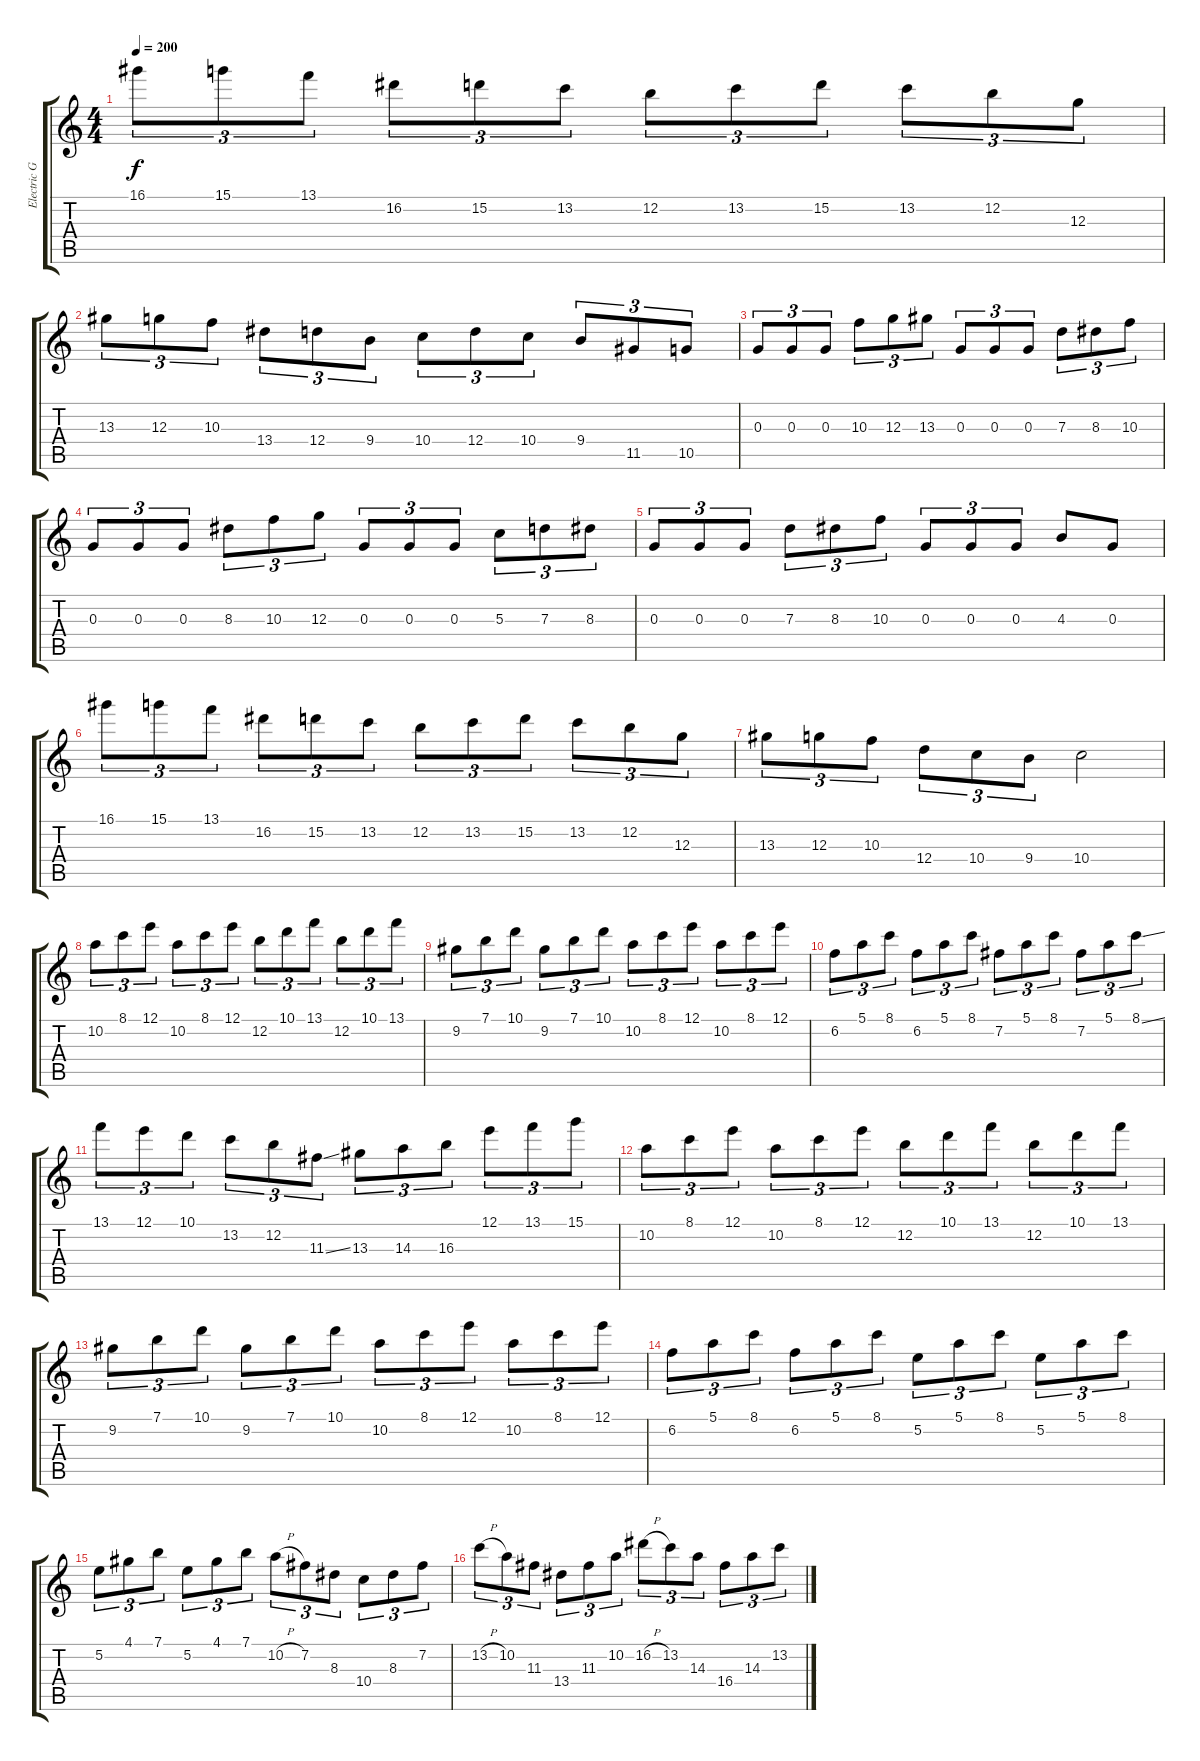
\track ("Electric Guitar" "Electric G") {instrument distortionguitar}
\staff {score tabs}
\tuning (E4 B3 G3 D3 A2 E2) {hide}
\ts (4 4)
\tempo 200
\clef g2
\ks c
16.1.8{tu (3 2) dy f} 15.1.8{tu (3 2)} 13.1.8{tu (3 2)} 16.2.8{tu (3 2)} 15.2.8{tu (3 2)} 13.2.8{tu (3 2)} 12.2.8{tu (3 2)} 13.2.8{tu (3 2)} 15.2.8{tu (3 2)} 13.2.8{tu (3 2)} 12.2.8{tu (3 2)} 12.3.8{tu (3 2)} |
13.3.8{tu (3 2)} 12.3.8{tu (3 2)} 10.3.8{tu (3 2)} 13.4.8{tu (3 2)} 12.4.8{tu (3 2)} 9.4.8{tu (3 2)} 10.4.8{tu (3 2)} 12.4.8{tu (3 2)} 10.4.8{tu (3 2)} 9.4.8{tu (3 2)} 11.5.8{tu (3 2)} 10.5.8{tu (3 2)} |
0.3.8{tu (3 2)} 0.3.8{tu (3 2)} 0.3.8{tu (3 2)} 10.3.8{tu (3 2)} 12.3.8{tu (3 2)} 13.3.8{tu (3 2)} 0.3.8{tu (3 2)} 0.3.8{tu (3 2)} 0.3.8{tu (3 2)} 7.3.8{tu (3 2)} 8.3.8{tu (3 2)} 10.3.8{tu (3 2)} |
0.3.8{tu (3 2)} 0.3.8{tu (3 2)} 0.3.8{tu (3 2)} 8.3.8{tu (3 2)} 10.3.8{tu (3 2)} 12.3.8{tu (3 2)} 0.3.8{tu (3 2)} 0.3.8{tu (3 2)} 0.3.8{tu (3 2)} 5.3.8{tu (3 2)} 7.3.8{tu (3 2)} 8.3.8{tu (3 2)} |
0.3.8{tu (3 2)} 0.3.8{tu (3 2)} 0.3.8{tu (3 2)} 7.3.8{tu (3 2)} 8.3.8{tu (3 2)} 10.3.8{tu (3 2)} 0.3.8{tu (3 2)} 0.3.8{tu (3 2)} 0.3.8{tu (3 2)} 4.3.8 0.3.8 |
16.1.8{tu (3 2)} 15.1.8{tu (3 2)} 13.1.8{tu (3 2)} 16.2.8{tu (3 2)} 15.2.8{tu (3 2)} 13.2.8{tu (3 2)} 12.2.8{tu (3 2)} 13.2.8{tu (3 2)} 15.2.8{tu (3 2)} 13.2.8{tu (3 2)} 12.2.8{tu (3 2)} 12.3.8{tu (3 2)} |
13.3.8{tu (3 2)} 12.3.8{tu (3 2)} 10.3.8{tu (3 2)} 12.4.8{tu (3 2)} 10.4.8{tu (3 2)} 9.4.8{tu (3 2)} 10.4.2 |
10.2.8{tu (3 2)} 8.1.8{tu (3 2)} 12.1.8{tu (3 2)} 10.2.8{tu (3 2)} 8.1.8{tu (3 2)} 12.1.8{tu (3 2)} 12.2.8{tu (3 2)} 10.1.8{tu (3 2)} 13.1.8{tu (3 2)} 12.2.8{tu (3 2)} 10.1.8{tu (3 2)} 13.1.8{tu (3 2)} |
9.2.8{tu (3 2)} 7.1.8{tu (3 2)} 10.1.8{tu (3 2)} 9.2.8{tu (3 2)} 7.1.8{tu (3 2)} 10.1.8{tu (3 2)} 10.2.8{tu (3 2)} 8.1.8{tu (3 2)} 12.1.8{tu (3 2)} 10.2.8{tu (3 2)} 8.1.8{tu (3 2)} 12.1.8{tu (3 2)} |
6.2.8{tu (3 2)} 5.1.8{tu (3 2)} 8.1.8{tu (3 2)} 6.2.8{tu (3 2)} 5.1.8{tu (3 2)} 8.1.8{tu (3 2)} 7.2.8{tu (3 2)} 5.1.8{tu (3 2)} 8.1.8{tu (3 2)} 7.2.8{tu (3 2)} 5.1.8{tu (3 2)} 8.1{ss}.8{tu (3 2)} |
13.1.8{tu (3 2)} 12.1.8{tu (3 2)} 10.1.8{tu (3 2)} 13.2.8{tu (3 2)} 12.2.8{tu (3 2)} 11.3{ss}.8{tu (3 2)} 13.3.8{tu (3 2)} 14.3.8{tu (3 2)} 16.3.8{tu (3 2)} 12.1.8{tu (3 2)} 13.1.8{tu (3 2)} 15.1.8{tu (3 2)} |
10.2.8{tu (3 2)} 8.1.8{tu (3 2)} 12.1.8{tu (3 2)} 10.2.8{tu (3 2)} 8.1.8{tu (3 2)} 12.1.8{tu (3 2)} 12.2.8{tu (3 2)} 10.1.8{tu (3 2)} 13.1.8{tu (3 2)} 12.2.8{tu (3 2)} 10.1.8{tu (3 2)} 13.1.8{tu (3 2)} |
9.2.8{tu (3 2)} 7.1.8{tu (3 2)} 10.1.8{tu (3 2)} 9.2.8{tu (3 2)} 7.1.8{tu (3 2)} 10.1.8{tu (3 2)} 10.2.8{tu (3 2)} 8.1.8{tu (3 2)} 12.1.8{tu (3 2)} 10.2.8{tu (3 2)} 8.1.8{tu (3 2)} 12.1.8{tu (3 2)} |
6.2.8{tu (3 2)} 5.1.8{tu (3 2)} 8.1.8{tu (3 2)} 6.2.8{tu (3 2)} 5.1.8{tu (3 2)} 8.1.8{tu (3 2)} 5.2.8{tu (3 2)} 5.1.8{tu (3 2)} 8.1.8{tu (3 2)} 5.2.8{tu (3 2)} 5.1.8{tu (3 2)} 8.1.8{tu (3 2)} |
5.2.8{tu (3 2)} 4.1.8{tu (3 2)} 7.1.8{tu (3 2)} 5.2.8{tu (3 2)} 4.1.8{tu (3 2)} 7.1.8{tu (3 2)} 10.2{h}.8{tu (3 2)} 7.2.8{tu (3 2)} 8.3.8{tu (3 2)} 10.4.8{tu (3 2)} 8.3.8{tu (3 2)} 7.2.8{tu (3 2)} |
13.2{h}.8{tu (3 2)} 10.2.8{tu (3 2)} 11.3.8{tu (3 2)} 13.4.8{tu (3 2)} 11.3.8{tu (3 2)} 10.2.8{tu (3 2)} 16.2{h}.8{tu (3 2)} 13.2.8{tu (3 2)} 14.3.8{tu (3 2)} 16.4.8{tu (3 2)} 14.3.8{tu (3 2)} 13.2.8{tu (3 2)}
